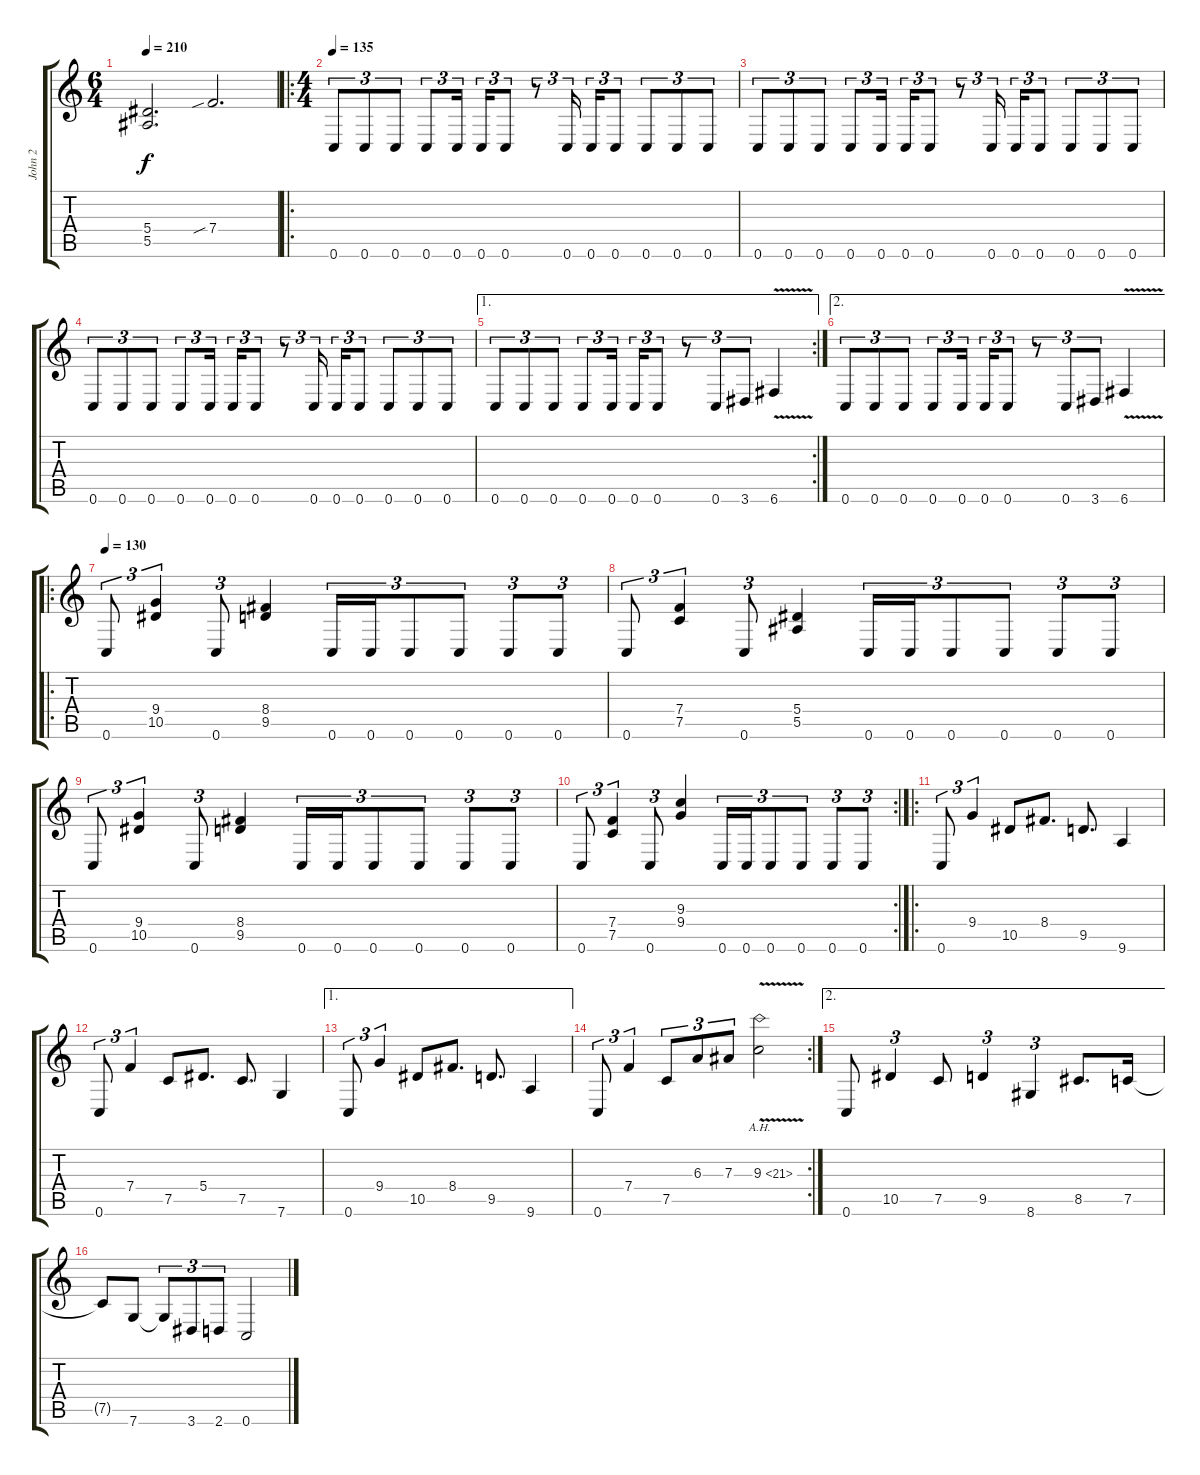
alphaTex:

\track ("John 2" "John 2") {instrument distortionguitar}
\staff {score tabs}
\tuning (C4 G3 Eb3 Bb2 F2 C2) {hide}
\ts (6 4)
\tempo 210
\clef g2
\ks c
(5.4 5.5).2{d dy f} 7.4{sib}.2{d} |
\ro
\ts (4 4)
\tempo 135
0.6.8{tu (3 2)} 0.6.8{tu (3 2)} 0.6.8{tu (3 2)} 0.6.8{tu (3 2)} 0.6.16{tu (3 2) beam splitsecondary} 0.6.16{tu (3 2)} 0.6.8{tu (3 2)} r.8{tu (3 2)} 0.6.16{tu (3 2) beam splitsecondary} 0.6.16{tu (3 2)} 0.6.8{tu (3 2)} 0.6.8{tu (3 2)} 0.6.8{tu (3 2)} 0.6.8{tu (3 2)} |
0.6.8{tu (3 2)} 0.6.8{tu (3 2)} 0.6.8{tu (3 2)} 0.6.8{tu (3 2)} 0.6.16{tu (3 2) beam splitsecondary} 0.6.16{tu (3 2)} 0.6.8{tu (3 2)} r.8{tu (3 2)} 0.6.16{tu (3 2) beam splitsecondary} 0.6.16{tu (3 2)} 0.6.8{tu (3 2)} 0.6.8{tu (3 2)} 0.6.8{tu (3 2)} 0.6.8{tu (3 2)} |
0.6.8{tu (3 2)} 0.6.8{tu (3 2)} 0.6.8{tu (3 2)} 0.6.8{tu (3 2)} 0.6.16{tu (3 2) beam splitsecondary} 0.6.16{tu (3 2)} 0.6.8{tu (3 2)} r.8{tu (3 2)} 0.6.16{tu (3 2) beam splitsecondary} 0.6.16{tu (3 2)} 0.6.8{tu (3 2)} 0.6.8{tu (3 2)} 0.6.8{tu (3 2)} 0.6.8{tu (3 2)} |
\ae 1
\rc 2
0.6.8{tu (3 2)} 0.6.8{tu (3 2)} 0.6.8{tu (3 2)} 0.6.8{tu (3 2)} 0.6.16{tu (3 2) beam splitsecondary} 0.6.16{tu (3 2)} 0.6.8{tu (3 2)} r.8{tu (3 2)} 0.6.8{tu (3 2)} 3.6.8{tu (3 2)} 6.6{v}.4 |
\ae 2
0.6.8{tu (3 2)} 0.6.8{tu (3 2)} 0.6.8{tu (3 2)} 0.6.8{tu (3 2)} 0.6.16{tu (3 2) beam splitsecondary} 0.6.16{tu (3 2)} 0.6.8{tu (3 2)} r.8{tu (3 2)} 0.6.8{tu (3 2)} 3.6.8{tu (3 2)} 6.6{v}.4 |
\ro
\tempo 130
0.6.8{tu (3 2)} (9.4 10.5).4{tu (3 2)} 0.6.8{tu (3 2)} (8.4 9.5).4 0.6.16{tu (3 2)} 0.6.16{tu (3 2)} 0.6.8{tu (3 2)} 0.6.8{tu (3 2)} 0.6.8{tu (3 2)} 0.6.8{tu (3 2)} |
0.6.8{tu (3 2)} (7.4 7.5).4{tu (3 2)} 0.6.8{tu (3 2)} (5.4 5.5).4 0.6.16{tu (3 2)} 0.6.16{tu (3 2)} 0.6.8{tu (3 2)} 0.6.8{tu (3 2)} 0.6.8{tu (3 2)} 0.6.8{tu (3 2)} |
0.6.8{tu (3 2)} (9.4 10.5).4{tu (3 2)} 0.6.8{tu (3 2)} (8.4 9.5).4 0.6.16{tu (3 2)} 0.6.16{tu (3 2)} 0.6.8{tu (3 2)} 0.6.8{tu (3 2)} 0.6.8{tu (3 2)} 0.6.8{tu (3 2)} |
\rc 2
0.6.8{tu (3 2)} (7.4 7.5).4{tu (3 2)} 0.6.8{tu (3 2)} (9.3 9.4).4 0.6.16{tu (3 2)} 0.6.16{tu (3 2)} 0.6.8{tu (3 2)} 0.6.8{tu (3 2)} 0.6.8{tu (3 2)} 0.6.8{tu (3 2)} |
\ro
0.6.8{tu (3 2)} 9.4.4{tu (3 2)} 10.5.8 8.4.8{d} 9.5.8{d} 9.6.4 |
0.6.8{tu (3 2)} 7.4.4{tu (3 2)} 7.5.8 5.4.8{d} 7.5.8{d} 7.6.4 |
\ae 1
0.6.8{tu (3 2)} 9.4.4{tu (3 2)} 10.5.8 8.4.8{d} 9.5.8{d} 9.6.4 |
\rc 2
0.6.8{tu (3 2)} 7.4.4{tu (3 2)} 7.5.8{tu (3 2)} 6.3.8{tu (3 2)} 7.3.8{tu (3 2)} 9.3{ah 12 v}.2 |
\ae 2
0.6.8 10.5.4{tu (3 2)} 7.5.8 9.5.4{tu (3 2)} 8.6.4{tu (3 2)} 8.5.8{d} 7.5.16 |
7.5{t}.8 7.6.8 7.6{t}.8{tu (3 2)} 3.6.8{tu (3 2)} 2.6.8{tu (3 2)} 0.6.2
